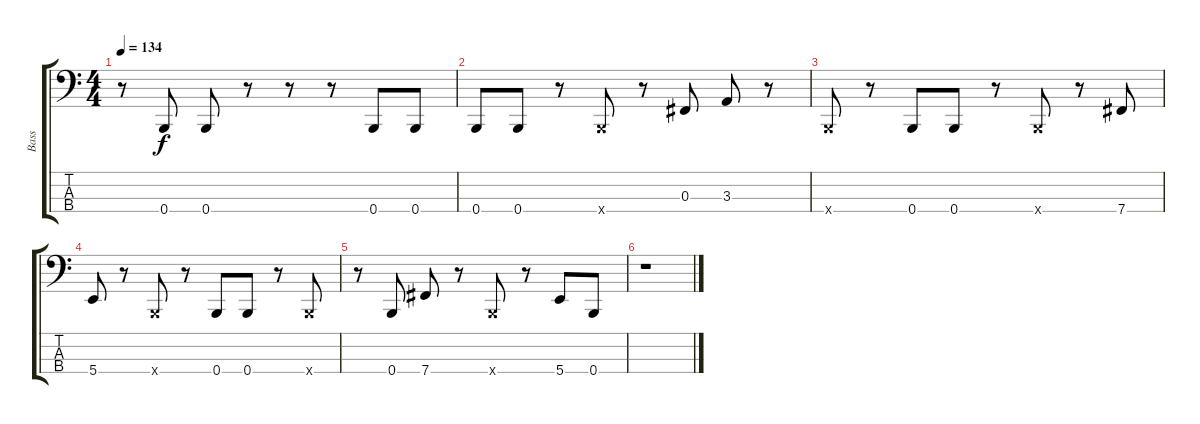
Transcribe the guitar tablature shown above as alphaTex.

\track ("Bass" "Bass") {instrument electricbasspick}
\staff {score tabs}
\tuning (E2 B1 Gb1 B0) {hide}
\ts (4 4)
\tempo 134
\clef f4
\ks c
r.8{dy f} 0.4.8 0.4.8 r.8 r.8 r.8 0.4.8 0.4.8 |
0.4.8 0.4.8 r.8 0.4{x}.8 r.8 0.3.8 3.3.8 r.8 |
0.4{x}.8 r.8 0.4.8 0.4.8 r.8 0.4{x}.8 r.8 7.4.8 |
5.4.8 r.8 0.4{x}.8 r.8 0.4.8 0.4.8 r.8 0.4{x}.8 |
r.8 0.4.8 7.4.8 r.8 0.4{x}.8 r.8 5.4.8 0.4.8 |
r.1
